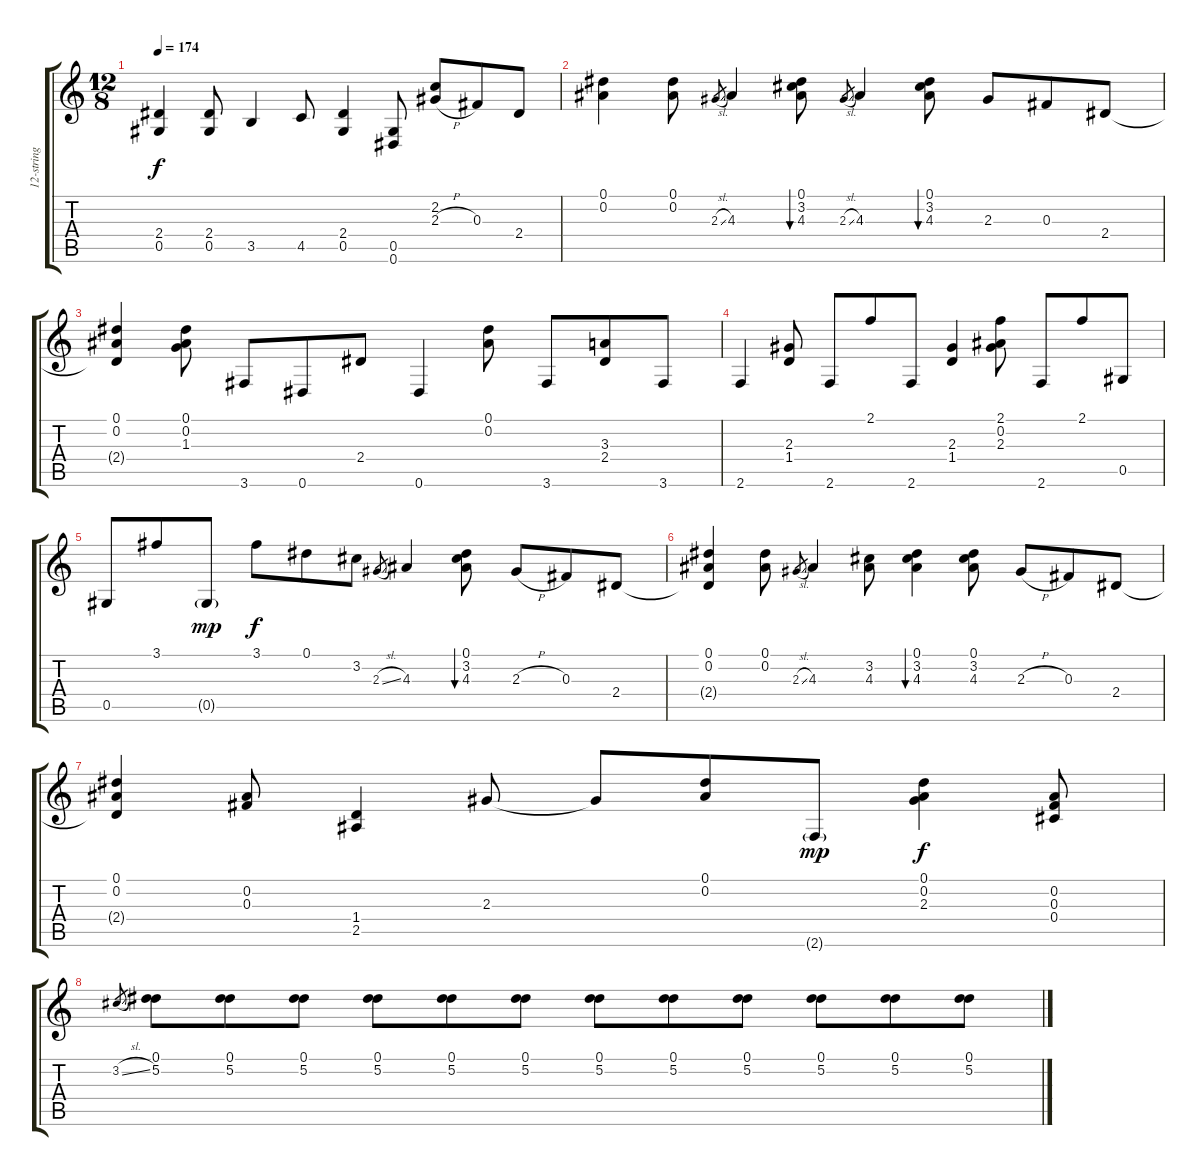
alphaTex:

\track ("12-string Ac." "12-string ") {instrument acousticguitarsteel}
\staff {score tabs}
\tuning (Eb4 Bb3 Gb3 Db3 Ab2 Eb2) {hide}
\ts (12 8)
\tempo 174
\clef g2
\ks c
(2.4 0.5).4{dy f} (2.4 0.5).8 3.5.4 4.5.8 (2.4 0.5).4 (0.5 0.6).8 (2.2 2.3{h}).8 0.3.8 2.4.8 |
(0.1 0.2).4 (0.1 0.2).8 2.3{sl}.8{gr} 4.3.4 (0.1 3.2 4.3).8{bu 60} 2.3{sl}.8{gr} 4.3.4 (0.1 3.2 4.3).8{bu 60} 2.3.8 0.3.8 2.4.8 |
(0.1 0.2 2.4{t}).4 (0.1 0.2 1.3).8 3.6.8 0.6.8 2.4.8 0.6.4 (0.1 0.2).8 3.6.8 (3.3 2.4).8 3.6.8 |
2.6.4 (2.3 1.4).8 2.6.8 2.1.8 2.6.8 (2.3 1.4).4 (2.1 0.2 2.3).8 2.6.8 2.1.8 0.5.8 |
0.5.8 3.1.8 0.5{g}.8{dy mp} 3.1.8{dy f} 0.1.8 3.2.8 2.3{sl}.8{gr} 4.3.4 (0.1 3.2 4.3).8{bu 60} 2.3{h}.8 0.3.8 2.4.8 |
(0.1 0.2 2.4{t}).4 (0.1 0.2).8 2.3{sl}.8{gr} 4.3.4 (3.2 4.3).8 (0.1 3.2 4.3).4{bu 60} (0.1 3.2 4.3).8 2.3{h}.8 0.3.8 2.4.8 |
(0.1 0.2 2.4{t}).4 (0.2 0.3).8 (1.4 2.5).4 2.3.8 2.3{t}.8 (0.1 0.2).8 2.6{g}.8{dy mp} (0.1 0.2 2.3).4{dy f} (0.2 0.3 0.4).8 |
3.2{sl}.8{gr} (0.1 5.2).8 (0.1 5.2).8 (0.1 5.2).8 (0.1 5.2).8 (0.1 5.2).8 (0.1 5.2).8 (0.1 5.2).8 (0.1 5.2).8 (0.1 5.2).8 (0.1 5.2).8 (0.1 5.2).8 (0.1 5.2).8
